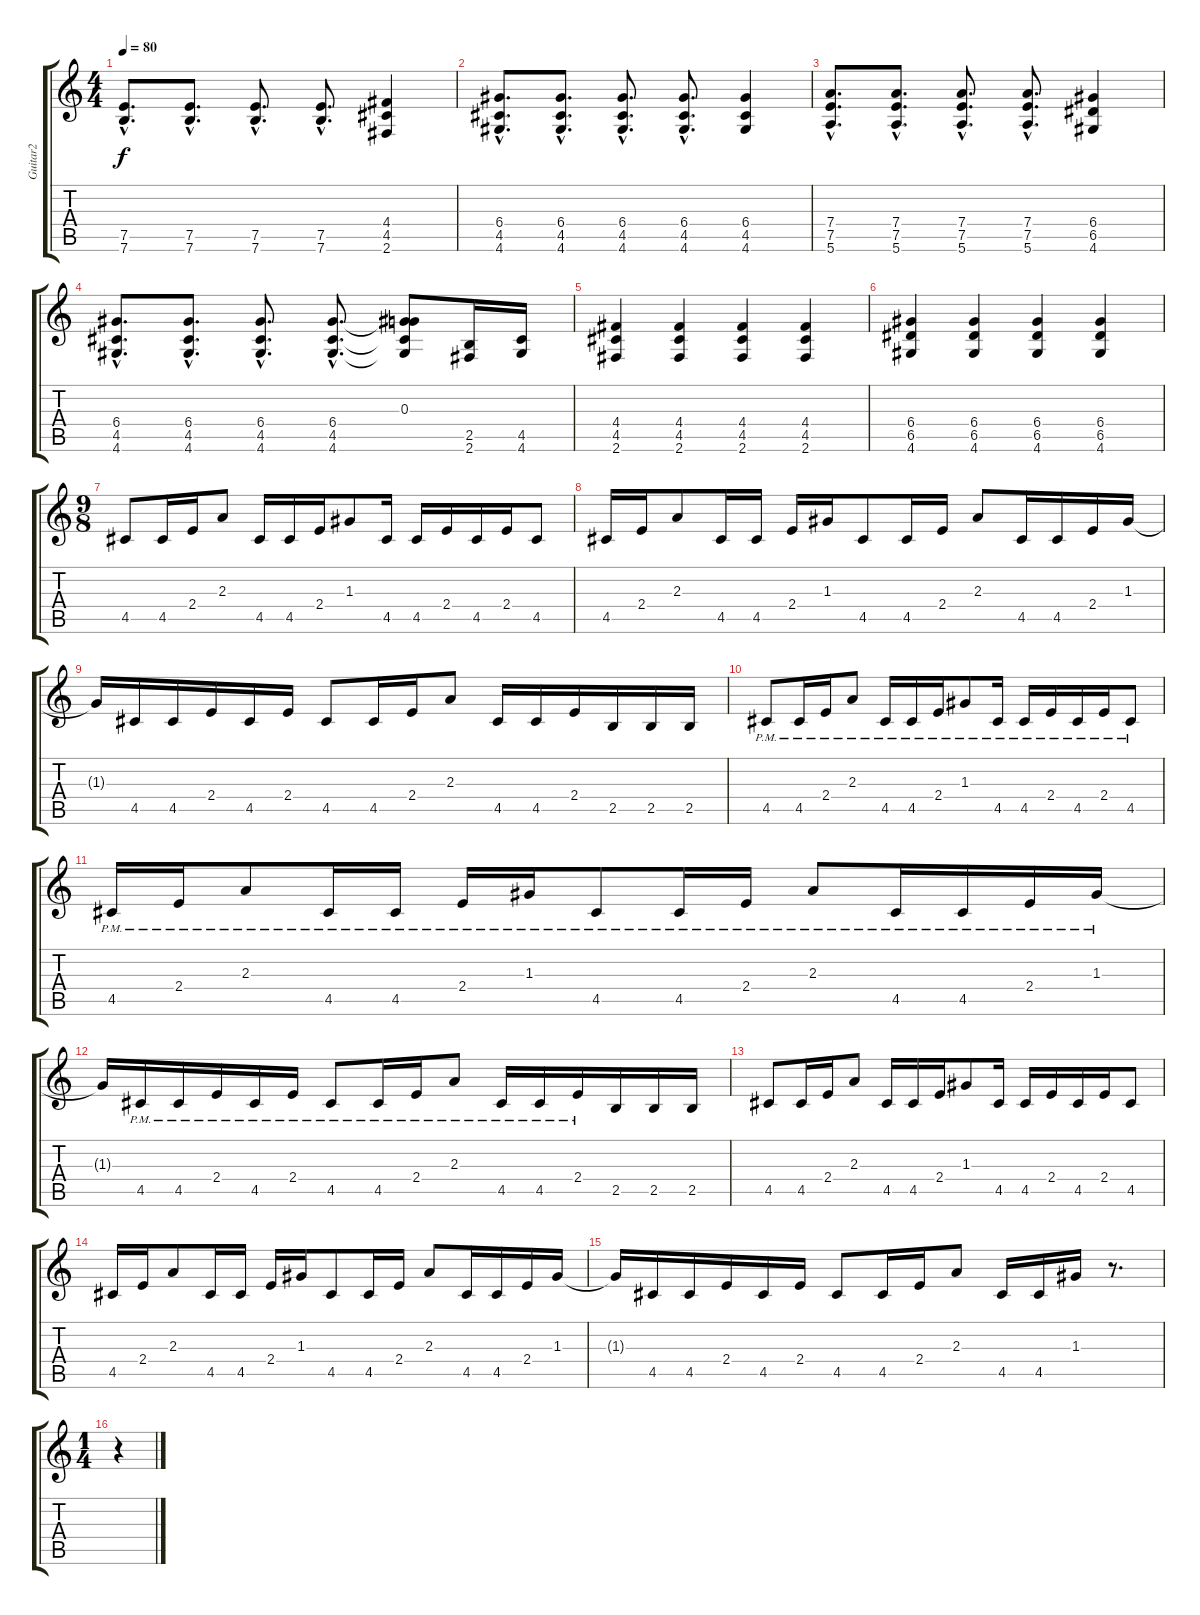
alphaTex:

\track ("Guitar2" "Guitar2") {instrument distortionguitar}
\staff {score tabs}
\tuning (E4 B3 G3 D3 A2 E2) {hide}
\ts (4 4)
\tempo 80
\clef g2
\ks c
(7.5{hac} 7.6{hac}).8{d dy f} (7.5{hac} 7.6{hac}).8{d} (7.5{hac} 7.6{hac}).8{d} (7.5{hac} 7.6{hac}).8{d} (4.4 4.5 2.6).4 |
(6.4{hac} 4.5{hac} 4.6{hac}).8{d} (6.4{hac} 4.5{hac} 4.6{hac}).8{d} (6.4{hac} 4.5{hac} 4.6{hac}).8{d} (6.4{hac} 4.5{hac} 4.6{hac}).8{d} (6.4 4.5 4.6).4 |
(7.4{hac} 7.5{hac} 5.6{hac}).8{d} (7.4{hac} 7.5{hac} 5.6{hac}).8{d} (7.4{hac} 7.5{hac} 5.6{hac}).8{d} (7.4{hac} 7.5{hac} 5.6{hac}).8{d} (6.4 6.5 4.6).4 |
(6.4{hac} 4.5{hac} 4.6{hac}).8{d} (6.4{hac} 4.5{hac} 4.6{hac}).8{d} (6.4{hac} 4.5{hac} 4.6{hac}).8{d} (6.4{hac} 4.5{hac} 4.6{hac}).8{d} (0.3 6.4{t} 4.5{t} 4.6{t}).8 (2.5 2.6).16 (4.5 4.6).16 |
(4.4 4.5 2.6).4 (4.4 4.5 2.6).4 (4.4 4.5 2.6).4 (4.4 4.5 2.6).4 |
(6.4 6.5 4.6).4 (6.4 6.5 4.6).4 (6.4 6.5 4.6).4 (6.4 6.5 4.6).4 |
\ts (9 8)
4.5.8 4.5.16 2.4.16 2.3.8 4.5.16 4.5.16 2.4.16 1.3.8 4.5.16 4.5.16 2.4.16 4.5.16 2.4.16 4.5.8 |
4.5.16 2.4.16 2.3.8 4.5.16 4.5.16 2.4.16 1.3.16 4.5.8 4.5.16 2.4.16 2.3.8 4.5.16 4.5.16 2.4.16 1.3.16 |
1.3{t}.16 4.5.16 4.5.16 2.4.16 4.5.16 2.4.16 4.5.8 4.5.16 2.4.16 2.3.8 4.5.16 4.5.16 2.4.16 2.5.16 2.5.16 2.5.16 |
4.5{pm}.8 4.5{pm}.16 2.4{pm}.16 2.3{pm}.8 4.5{pm}.16 4.5{pm}.16 2.4{pm}.16 1.3{pm}.8 4.5{pm}.16 4.5{pm}.16 2.4{pm}.16 4.5{pm}.16 2.4{pm}.16 4.5{pm}.8 |
4.5{pm}.16 2.4{pm}.16 2.3{pm}.8 4.5{pm}.16 4.5{pm}.16 2.4{pm}.16 1.3{pm}.16 4.5{pm}.8 4.5{pm}.16 2.4{pm}.16 2.3{pm}.8 4.5{pm}.16 4.5{pm}.16 2.4{pm}.16 1.3{pm}.16 |
1.3{t}.16 4.5{pm}.16 4.5{pm}.16 2.4{pm}.16 4.5{pm}.16 2.4{pm}.16 4.5{pm}.8 4.5{pm}.16 2.4{pm}.16 2.3{pm}.8 4.5{pm}.16 4.5{pm}.16 2.4{pm}.16 2.5.16 2.5.16 2.5.16 |
4.5.8 4.5.16 2.4.16 2.3.8 4.5.16 4.5.16 2.4.16 1.3.8 4.5.16 4.5.16 2.4.16 4.5.16 2.4.16 4.5.8 |
4.5.16 2.4.16 2.3.8 4.5.16 4.5.16 2.4.16 1.3.16 4.5.8 4.5.16 2.4.16 2.3.8 4.5.16 4.5.16 2.4.16 1.3.16 |
1.3{t}.16 4.5.16 4.5.16 2.4.16 4.5.16 2.4.16 4.5.8 4.5.16 2.4.16 2.3.8 4.5.16 4.5.16 1.3.16 r.8{d} |
\ts (1 4)
r.4
